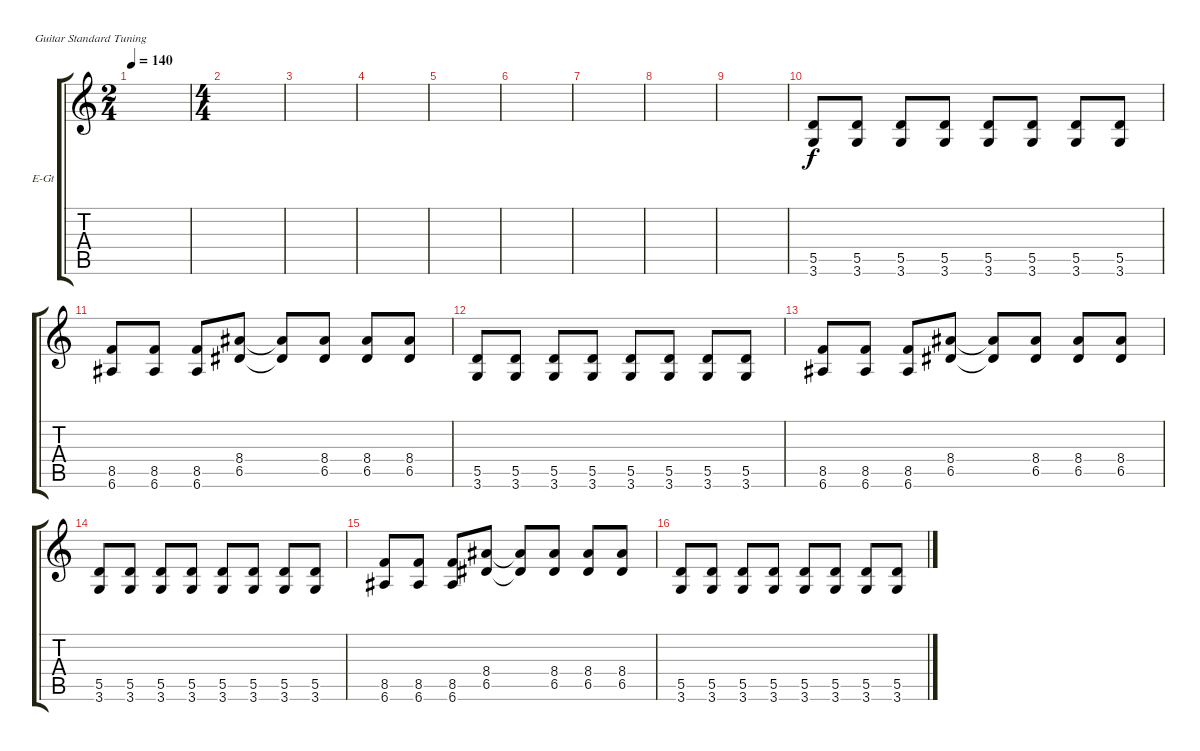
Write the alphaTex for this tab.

\defaultSystemsLayout 4
\bracketExtendMode groupsimilarinstruments
\firstSystemTrackNameOrientation horizontal
\otherSystemsTrackNameOrientation horizontal
\track ("Distortion Guitar" "E-Gt") {instrument distortionguitar}
\staff {score tabs}
\tuning (E4 B3 G3 D3 A2 E2)
\ts (2 4)
\tempo 140
\clef g2
\ks c
|
\ts (4 4)
|
|
|
|
|
|
|
|
(3.6 5.5).8{lyrics (0 "") lyrics (1 "") lyrics (2 "") lyrics (3 "") lyrics (4 "")} (3.6 5.5).8{lyrics (0 "") lyrics (1 "") lyrics (2 "") lyrics (3 "") lyrics (4 "")} (3.6 5.5).8{lyrics (0 "") lyrics (1 "") lyrics (2 "") lyrics (3 "") lyrics (4 "")} (3.6 5.5).8{lyrics (0 "") lyrics (1 "") lyrics (2 "") lyrics (3 "") lyrics (4 "")} (3.6 5.5).8{lyrics (0 "") lyrics (1 "") lyrics (2 "") lyrics (3 "") lyrics (4 "")} (3.6 5.5).8{lyrics (0 "") lyrics (1 "") lyrics (2 "") lyrics (3 "") lyrics (4 "")} (3.6 5.5).8{lyrics (0 "") lyrics (1 "") lyrics (2 "") lyrics (3 "") lyrics (4 "")} (3.6 5.5).8{lyrics (0 "") lyrics (1 "") lyrics (2 "") lyrics (3 "") lyrics (4 "")} |
(6.6 8.5).8{lyrics (0 "") lyrics (1 "") lyrics (2 "") lyrics (3 "") lyrics (4 "")} (6.6 8.5).8{lyrics (0 "") lyrics (1 "") lyrics (2 "") lyrics (3 "") lyrics (4 "")} (6.6 8.5).8{lyrics (0 "") lyrics (1 "") lyrics (2 "") lyrics (3 "") lyrics (4 "")} (6.5 8.4).8{lyrics (0 "") lyrics (1 "") lyrics (2 "") lyrics (3 "") lyrics (4 "")} (8.4{t} 6.5{t}).8{lyrics (0 "") lyrics (1 "") lyrics (2 "") lyrics (3 "") lyrics (4 "")} (6.5 8.4).8{lyrics (0 "") lyrics (1 "") lyrics (2 "") lyrics (3 "") lyrics (4 "")} (6.5 8.4).8{lyrics (0 "") lyrics (1 "") lyrics (2 "") lyrics (3 "") lyrics (4 "")} (6.5 8.4).8{lyrics (0 "") lyrics (1 "") lyrics (2 "") lyrics (3 "") lyrics (4 "")} |
(3.6 5.5).8{lyrics (0 "") lyrics (1 "") lyrics (2 "") lyrics (3 "") lyrics (4 "")} (3.6 5.5).8{lyrics (0 "") lyrics (1 "") lyrics (2 "") lyrics (3 "") lyrics (4 "")} (3.6 5.5).8{lyrics (0 "") lyrics (1 "") lyrics (2 "") lyrics (3 "") lyrics (4 "")} (3.6 5.5).8{lyrics (0 "") lyrics (1 "") lyrics (2 "") lyrics (3 "") lyrics (4 "")} (3.6 5.5).8{lyrics (0 "") lyrics (1 "") lyrics (2 "") lyrics (3 "") lyrics (4 "")} (3.6 5.5).8{lyrics (0 "") lyrics (1 "") lyrics (2 "") lyrics (3 "") lyrics (4 "")} (3.6 5.5).8{lyrics (0 "") lyrics (1 "") lyrics (2 "") lyrics (3 "") lyrics (4 "")} (3.6 5.5).8{lyrics (0 "") lyrics (1 "") lyrics (2 "") lyrics (3 "") lyrics (4 "")} |
(6.6 8.5).8{lyrics (0 "") lyrics (1 "") lyrics (2 "") lyrics (3 "") lyrics (4 "")} (6.6 8.5).8{lyrics (0 "") lyrics (1 "") lyrics (2 "") lyrics (3 "") lyrics (4 "")} (6.6 8.5).8{lyrics (0 "") lyrics (1 "") lyrics (2 "") lyrics (3 "") lyrics (4 "")} (6.5 8.4).8{lyrics (0 "") lyrics (1 "") lyrics (2 "") lyrics (3 "") lyrics (4 "")} (8.4{t} 6.5{t}).8{lyrics (0 "") lyrics (1 "") lyrics (2 "") lyrics (3 "") lyrics (4 "")} (6.5 8.4).8{lyrics (0 "") lyrics (1 "") lyrics (2 "") lyrics (3 "") lyrics (4 "")} (6.5 8.4).8{lyrics (0 "") lyrics (1 "") lyrics (2 "") lyrics (3 "") lyrics (4 "")} (6.5 8.4).8{lyrics (0 "") lyrics (1 "") lyrics (2 "") lyrics (3 "") lyrics (4 "")} |
(3.6 5.5).8{lyrics (0 "") lyrics (1 "") lyrics (2 "") lyrics (3 "") lyrics (4 "")} (3.6 5.5).8{lyrics (0 "") lyrics (1 "") lyrics (2 "") lyrics (3 "") lyrics (4 "")} (3.6 5.5).8{lyrics (0 "") lyrics (1 "") lyrics (2 "") lyrics (3 "") lyrics (4 "")} (3.6 5.5).8{lyrics (0 "") lyrics (1 "") lyrics (2 "") lyrics (3 "") lyrics (4 "")} (3.6 5.5).8{lyrics (0 "") lyrics (1 "") lyrics (2 "") lyrics (3 "") lyrics (4 "")} (3.6 5.5).8 (3.6 5.5).8 (3.6 5.5).8 |
(6.6 8.5).8 (6.6 8.5).8 (6.6 8.5).8 (6.5 8.4).8 (8.4{t} 6.5{t}).8 (6.5 8.4).8 (6.5 8.4).8 (6.5 8.4).8 |
(3.6 5.5).8 (3.6 5.5).8 (3.6 5.5).8 (3.6 5.5).8 (3.6 5.5).8 (3.6 5.5).8 (3.6 5.5).8 (3.6 5.5).8
